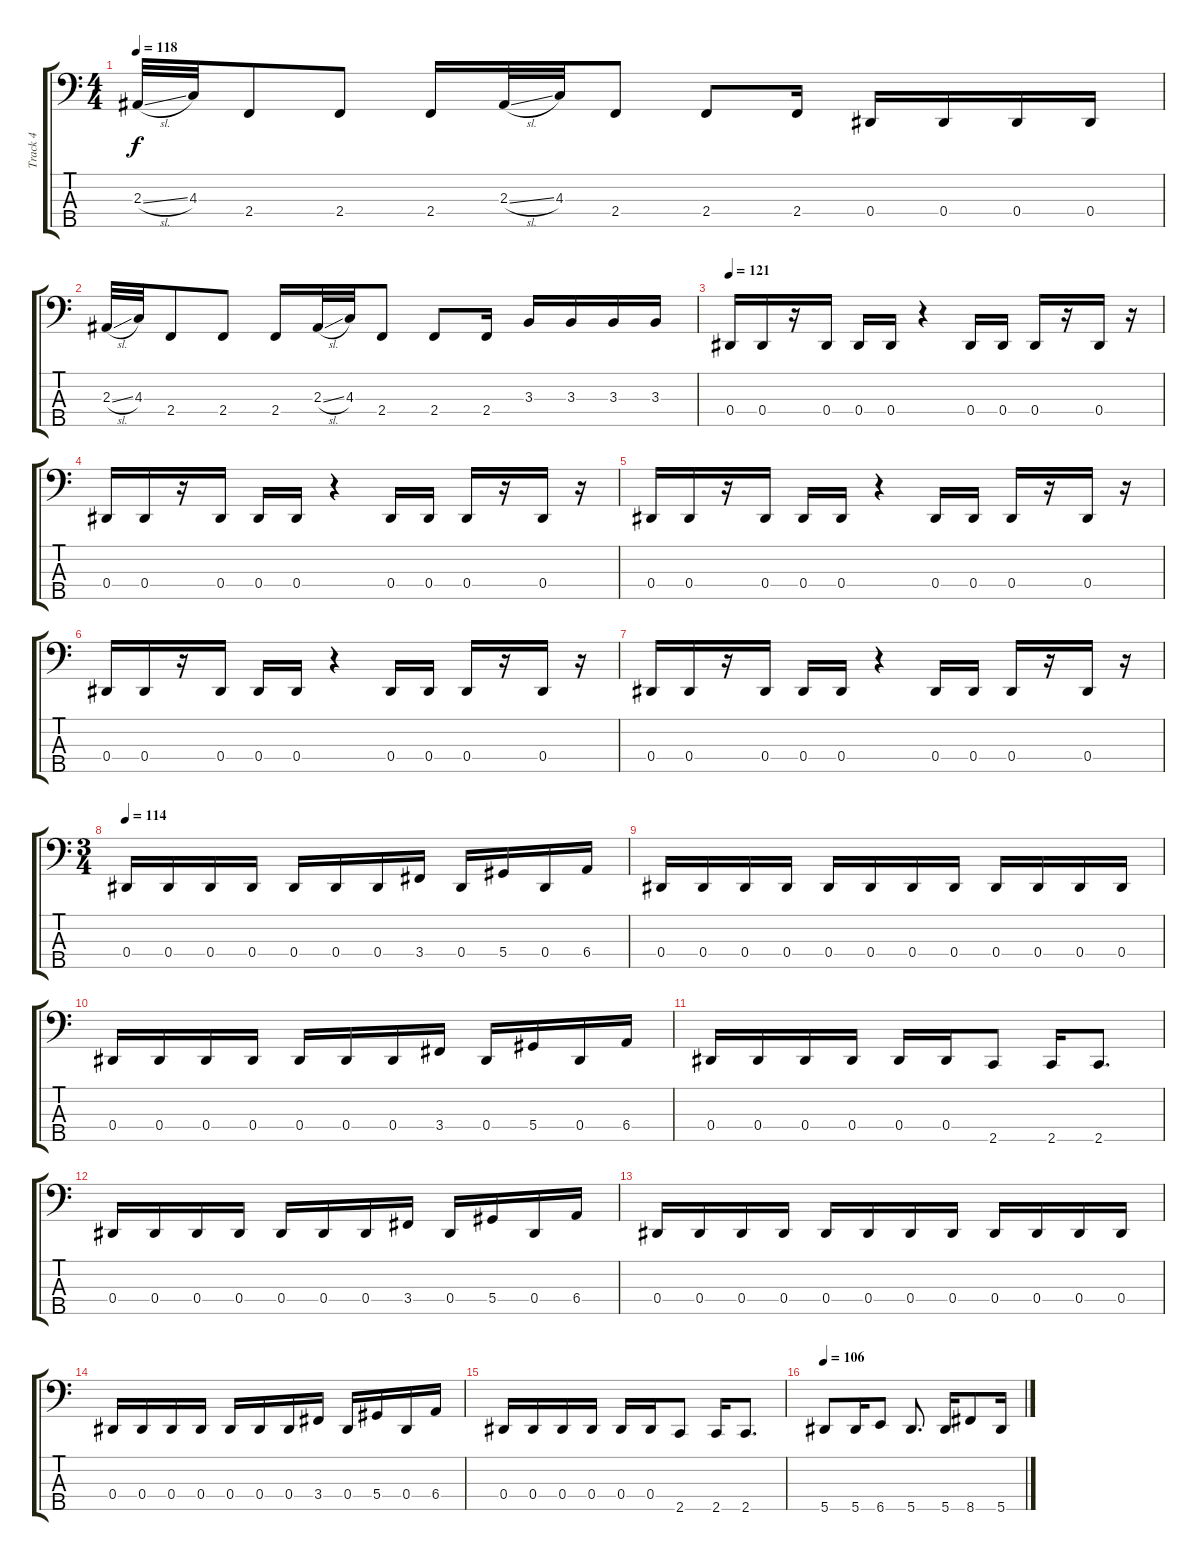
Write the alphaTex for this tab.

\track ("Track 4" "Track 4") {instrument electricbassfinger}
\staff {score tabs}
\tuning (Gb2 Db2 Ab1 Eb1 Bb0) {hide}
\ts (4 4)
\tempo 118
\clef f4
\ks c
2.3{sl}.32{dy f} 4.3.32 2.4.8 2.4.8 2.4.16 2.3{sl}.32 4.3.32 2.4.8 2.4.8 2.4.16 0.4.16 0.4.16 0.4.16 0.4.16 |
2.3{sl}.32 4.3.32 2.4.8 2.4.8 2.4.16 2.3{sl}.32 4.3.32 2.4.8 2.4.8 2.4.16 3.3.16 3.3.16 3.3.16 3.3.16 |
\tempo 121
0.4.16 0.4.16 r.16 0.4.16 0.4.16 0.4.16 r.4 0.4.16 0.4.16 0.4.16 r.16 0.4.16 r.16 |
0.4.16 0.4.16 r.16 0.4.16 0.4.16 0.4.16 r.4 0.4.16 0.4.16 0.4.16 r.16 0.4.16 r.16 |
0.4.16 0.4.16 r.16 0.4.16 0.4.16 0.4.16 r.4 0.4.16 0.4.16 0.4.16 r.16 0.4.16 r.16 |
0.4.16 0.4.16 r.16 0.4.16 0.4.16 0.4.16 r.4 0.4.16 0.4.16 0.4.16 r.16 0.4.16 r.16 |
0.4.16 0.4.16 r.16 0.4.16 0.4.16 0.4.16 r.4 0.4.16 0.4.16 0.4.16 r.16 0.4.16 r.16 |
\ts (3 4)
\tempo 114
0.4.16 0.4.16 0.4.16 0.4.16 0.4.16 0.4.16 0.4.16 3.4.16 0.4.16 5.4.16 0.4.16 6.4.16 |
0.4.16 0.4.16 0.4.16 0.4.16 0.4.16 0.4.16 0.4.16 0.4.16 0.4.16 0.4.16 0.4.16 0.4.16 |
0.4.16 0.4.16 0.4.16 0.4.16 0.4.16 0.4.16 0.4.16 3.4.16 0.4.16 5.4.16 0.4.16 6.4.16 |
0.4.16 0.4.16 0.4.16 0.4.16 0.4.16 0.4.16 2.5.8 2.5.16 2.5.8{d} |
0.4.16 0.4.16 0.4.16 0.4.16 0.4.16 0.4.16 0.4.16 3.4.16 0.4.16 5.4.16 0.4.16 6.4.16 |
0.4.16 0.4.16 0.4.16 0.4.16 0.4.16 0.4.16 0.4.16 0.4.16 0.4.16 0.4.16 0.4.16 0.4.16 |
0.4.16 0.4.16 0.4.16 0.4.16 0.4.16 0.4.16 0.4.16 3.4.16 0.4.16 5.4.16 0.4.16 6.4.16 |
0.4.16 0.4.16 0.4.16 0.4.16 0.4.16 0.4.16 2.5.8 2.5.16 2.5.8{d} |
\tempo 106
5.5.8 5.5.16 6.5.8 5.5.8{d} 5.5.16 8.5.8 5.5.16
